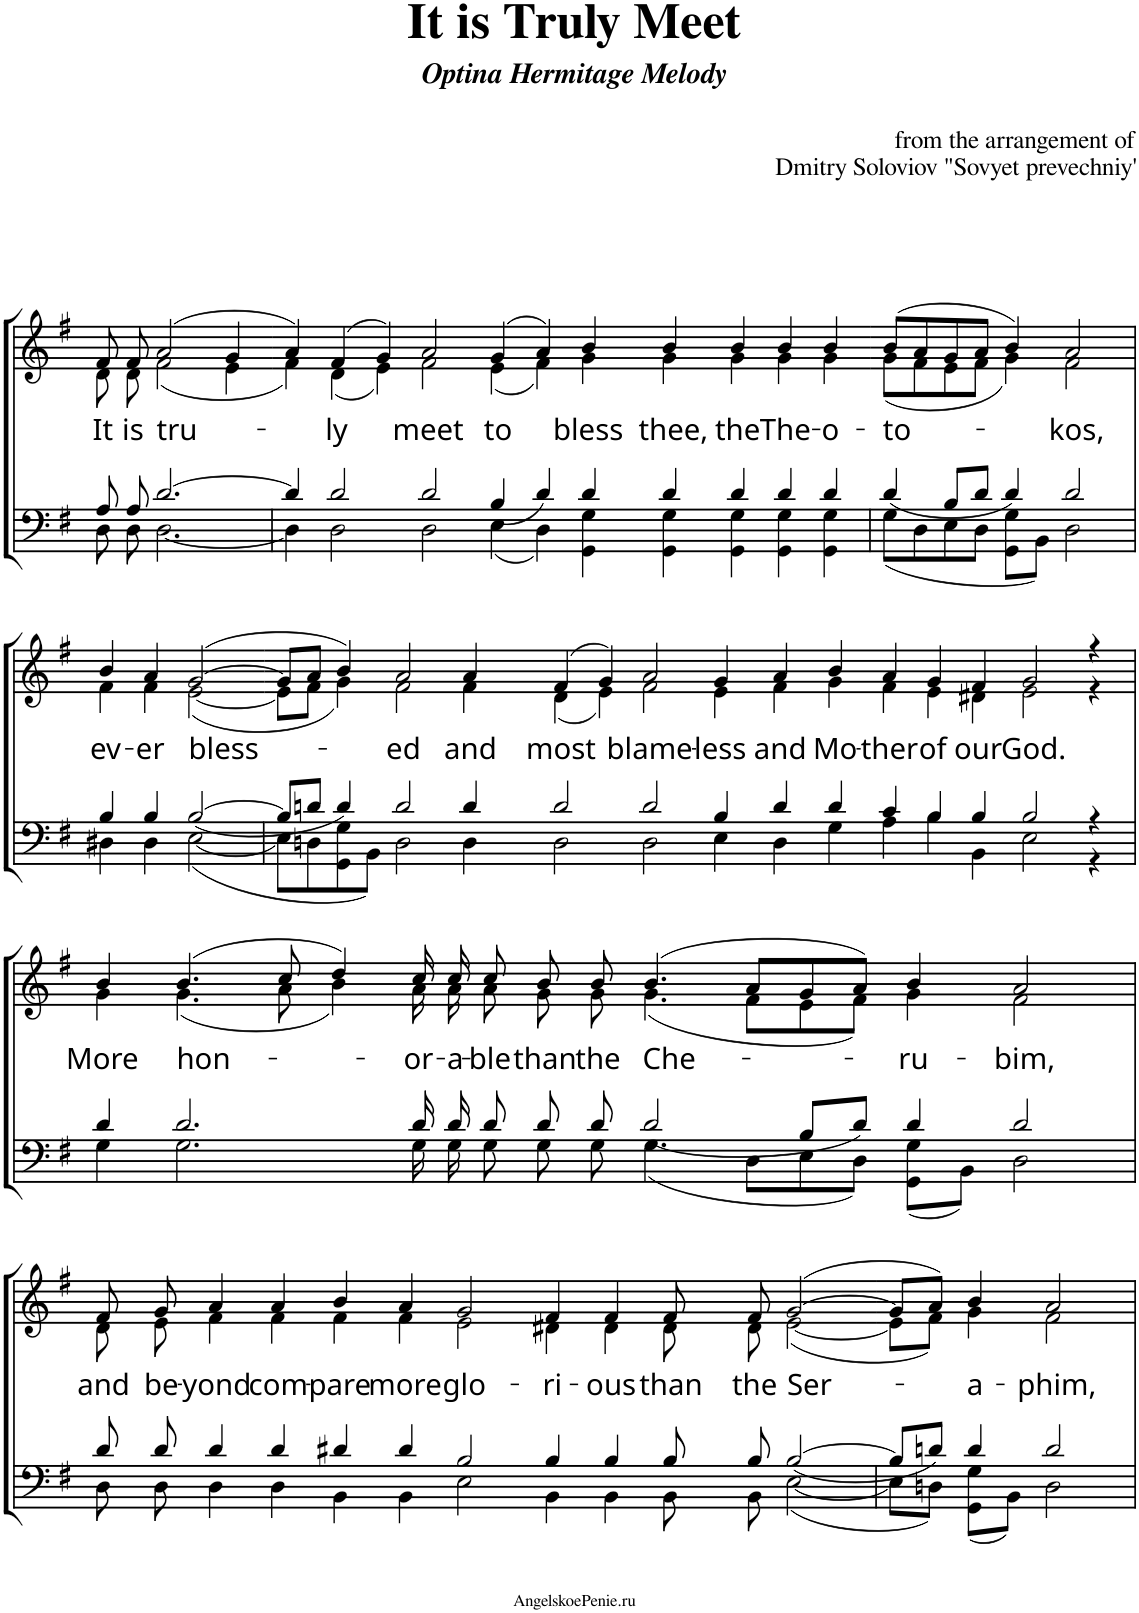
**kern	**kern	**text
*part1	*part1	*part1
*staff2	*staff1	*staff1
*I"Piano	*	*
*I'Pno.	*	*
*clefF4	*clefG2	*
*k[f#]	*k[f#]	*
*M63/4	*M63/4	*
=1	=1	=1
*^	*^	*
*	*^	*	*	*
!	!	!	!	!	!LO:LY:b
000ryy	8A/	8D\	8f#/	8d\	It
!	!	!	!	!	!LO:LY:b
.	8A/	8D\	8f#/	8d\	is
!	!	!	!	!	!LO:LY:b
.	[2.d/	[2.D\	(2a/	(2f#\	tru-
.	.	.	4g/	4e\	.
.	1ryy	1ryy	000ryy	000ryy	.
.	1ryy	1ryy	.	.	.
.	1ryy	1ryy	.	.	.
.	1ryy	1ryy	.	.	.
.	1ryy	1ryy	.	.	.
.	1ryy	1ryy	.	.	.
.	1ryy	1ryy	.	.	.
4%31ryy	1ryy	1ryy	.	.	.
.	1ryy	1ryy	00ryy	00ryy	.
.	1ryy	1ryy	.	.	.
.	1ryy	1ryy	.	.	.
.	4%15ryy	4%15ryy	.	.	.
.	.	.	0ryy	0ryy	.
.	.	.	2.ryy	2.ryy	.
=2-	=2-	=2-	=2-	=2-	=2-
000ryy	4d/]	4D\]	4a/)	4f#\)	.
!	!	!	!	!	!LO:LY:b
.	2d/	2D\	(4f#/	(4d\	-ly
.	.	.	4g/)	4e\)	.
!	!	!	!	!	!LO:LY:b
.	2d/	2D\	2a/	2f#\	meet
!	!	!	!	!	!LO:LY:b
.	4B/	4E\	(4g/	(4e\	to
.	4d/	4D\	4a/)	4f#\)	.
!	!	!	!	!	!LO:LY:b
.	4d/	4GG\ 4G\	4b/	4g\	bless
!	!	!	!	!	!LO:LY:b
.	4d/	4GG\ 4G\	4b/	4g\	thee,
!	!	!	!	!	!LO:LY:b
.	4d/	4GG\ 4G\	4b/	4g\	the
!	!	!	!	!	!LO:LY:b
.	4d/	4GG\ 4G\	4b/	4g\	The-
!	!	!	!	!	!LO:LY:b
.	4d/	4GG\ 4G\	4b/	4g\	-o-
.	1ryy	1ryy	000ryy	000ryy	.
.	1ryy	1ryy	.	.	.
.	1ryy	1ryy	.	.	.
.	1ryy	1ryy	.	.	.
.	1ryy	1ryy	.	.	.
4%31ryy	1ryy	1ryy	.	.	.
.	1ryy	1ryy	.	.	.
.	1ryy	1ryy	.	.	.
.	1ryy	1ryy	00ryy	00ryy	.
.	4%15ryy	4%15ryy	.	.	.
.	.	.	2.ryy	2.ryy	.
=3-	=3-	=3-	=3-	=3-	=3-
!	!	!	!	!	!LO:LY:b
000ryy	4d/	8G\L	(8b/L	(8g\L	-to-
.	.	8D\	8a/	8f#\	.
.	8B/L	8E\	8g/	8e\	.
.	8d/J	8D\J	8a/J	8f#\J	.
.	4d/	8GG\ 8G\L	4b/)	4g\)	.
.	.	8BB\J	.	.	.
!	!	!	!	!	!LO:LY:b
.	2d/	2D\	2a/	2f#\	-kos,
.	1ryy	1ryy	000ryy	000ryy	.
.	1ryy	1ryy	.	.	.
.	1ryy	1ryy	.	.	.
.	1ryy	1ryy	.	.	.
.	1ryy	1ryy	.	.	.
.	1ryy	1ryy	.	.	.
.	1ryy	1ryy	.	.	.
4%31ryy	.	.	.	.	.
.	2%15ryy	2%15ryy	.	.	.
.	.	.	00ryy	00ryy	.
.	.	.	0ryy	0ryy	.
.	.	.	2ryy	2ryy	.
!!LO:LB:g=z	!!
=4	=4	=4	=4	=4	=4
!	!	!	!	!	!LO:LY:b
000ryy	4B/	4D#X\	4b/	4f#\	ev-
!	!	!	!	!	!LO:LY:b
.	4B/	4D#\	4a/	4f#\	-er
!	!	!	!	!	!LO:LY:b
.	[2B/	[2E\	([2g/	([2e\	bless-
.	1ryy	1ryy	000ryy	000ryy	.
.	1ryy	1ryy	.	.	.
.	1ryy	1ryy	.	.	.
.	1ryy	1ryy	.	.	.
.	1ryy	1ryy	.	.	.
.	1ryy	1ryy	.	.	.
.	1ryy	1ryy	.	.	.
4%31ryy	1ryy	1ryy	.	.	.
.	1ryy	1ryy	00ryy	00ryy	.
.	1ryy	1ryy	.	.	.
.	1ryy	1ryy	.	.	.
.	4%15ryy	4%15ryy	.	.	.
.	.	.	0ryy	0ryy	.
.	.	.	2.ryy	2.ryy	.
=5-	=5-	=5-	=5-	=5-	=5-
00ryy	8B/L]	8E\L]	8g/L]	8e\L]	.
.	8dn/J	8Dn\	8a/J	8f#\J	.
.	4d/	8GG\ 8G\	4b/)	4g\)	.
.	.	8BB\J	.	.	.
!	!	!	!	!	!LO:LY:b
.	2d/	2D\	2a/	2f#\	-ed
!	!	!	!	!	!LO:LY:b
.	4d/	4D\	4a/	4f#\	and
!	!	!	!	!	!LO:LY:b
.	2d/	2D\	(4f#/	(4d\	most
.	.	.	4g/)	4e\)	.
!	!	!	!	!	!LO:LY:b
.	2d/	2D\	2a/	2f#\	blame-
!	!	!	!	!	!LO:LY:b
.	4B/	4E\	4g/	4e\	-less
!	!	!	!	!	!LO:LY:b
.	4d/	4D\	4a/	4f#\	and
!	!	!	!	!	!LO:LY:b
.	4d/	4G\	4b/	4g\	Mo-
!	!	!	!	!	!LO:LY:b
.	4c/	4A\	4a/	4f#\	-ther
!	!	!	!	!	!LO:LY:b
.	4B/	4B\	4g/	4e\	of
!	!	!	!	!	!LO:LY:b
.	4B/	4BB\	4f#/	4d#X\	our
!	!	!	!	!	!LO:LY:b
.	2B/	2E\	2g/	2e\	God.
2ryy	.	.	.	.	.
.	4r	4r	4r	4r	.
!!LO:LB:g=z	!!
=6	=6	=6	=6	=6	=6
!	!	!	!	!	!LO:LY:b
000ryy	4d/	4G\	4b/	4g\	More
!	!	!	!	!	!LO:LY:b
.	2.d/	2.G\	(4.b/	(4.g\	hon-
.	.	.	8cc/	8a\	.
.	.	.	4dd/)	4b\)	.
!	!	!	!	!	!LO:LY:b
.	16d/	16G\	16cc/	16a\	-or-
!	!	!	!	!	!LO:LY:b
.	16d/	16G\	16cc/	16a\	-a-
!	!	!	!	!	!LO:LY:b
.	8d/	8G\	8cc/	8a\	-ble
!	!	!	!	!	!LO:LY:b
.	8d/	8G\	8b/	8g\	than
!	!	!	!	!	!LO:LY:b
.	8d/	8G\	8b/	8g\	the
!	!	!	!	!	!LO:LY:b
.	2d/	4.G\	(4.b/	(4.g\	Che-
.	.	8D\L	8a/L	8f#\L	.
.	8B/L	8E\	8g/	8e\	.
.	8d/J	8D\J	8a/J)	8f#\J)	.
!	!	!	!	!	!LO:LY:b
.	4d/	8GG\ 8G\L	4b/	4g\	-ru-
.	.	8BB\J	.	.	.
!	!	!	!	!	!LO:LY:b
.	2d/	2D\	2a/	2f#\	-bim,
.	1ryy	1ryy	000ryy	000ryy	.
.	1ryy	1ryy	.	.	.
.	1ryy	1ryy	.	.	.
.	1ryy	1ryy	.	.	.
.	1ryy	1ryy	.	.	.
4%31ryy	1ryy	1ryy	.	.	.
.	1ryy	1ryy	.	.	.
.	1ryy	1ryy	.	.	.
.	1ryy	1ryy	00ryy	00ryy	.
.	4%15ryy	4%15ryy	.	.	.
.	.	.	2.ryy	2.ryy	.
!!LO:LB:g=z	!!
=7	=7	=7	=7	=7	=7
!	!	!	!	!	!LO:LY:b
000ryy	8d/	8D\	8f#/	8d\	and
!	!	!	!	!	!LO:LY:b
.	8d/	8D\	8g/	8e\	be-
!	!	!	!	!	!LO:LY:b
.	4d/	4D\	4a/	4f#\	-yond
!	!	!	!	!	!LO:LY:b
.	4d/	4D\	4a/	4f#\	com-
!	!	!	!	!	!LO:LY:b
.	4d#X/	4BB\	4b/	4f#\	-pare
!	!	!	!	!	!LO:LY:b
.	4d#/	4BB\	4a/	4f#\	more
!	!	!	!	!	!LO:LY:b
.	2B/	2E\	2g/	2e\	glo-
!	!	!	!	!	!LO:LY:b
.	4B/	4BB\	4f#/	4d#X\	-ri-
!	!	!	!	!	!LO:LY:b
.	4B/	4BB\	4f#/	4d#\	-ous
!	!	!	!	!	!LO:LY:b
.	8B/	8BB\	8f#/	8d#\	than
!	!	!	!	!	!LO:LY:b
.	8B/	8BB\	8f#/	8d#\	the
!	!	!	!	!	!LO:LY:b
.	[2B/	[2E\	([2g/	([2e\	Ser-
.	1ryy	1ryy	000ryy	000ryy	.
.	1ryy	1ryy	.	.	.
.	1ryy	1ryy	.	.	.
.	1ryy	1ryy	.	.	.
.	1ryy	1ryy	.	.	.
4%31ryy	1ryy	1ryy	.	.	.
.	1ryy	1ryy	.	.	.
.	1ryy	1ryy	.	.	.
.	1ryy	1ryy	00ryy	00ryy	.
.	4%15ryy	4%15ryy	.	.	.
.	.	.	2.ryy	2.ryy	.
=8-	=8-	=8-	=8-	=8-	=8-
000ryy	8B/L]	8E\L]	8g/L]	8e\L]	.
.	8dn/J	8Dn\J	8a/J)	8f#\J)	.
!	!	!	!	!	!LO:LY:b
.	4d/	8GG\ 8G\L	4b/	4g\	-a-
.	.	8BB\J	.	.	.
!	!	!	!	!	!LO:LY:b
.	2d/	2D\	2a/	2f#\	-phim,
.	1ryy	1ryy	000ryy	000ryy	.
.	1ryy	1ryy	.	.	.
.	1ryy	1ryy	.	.	.
.	1ryy	1ryy	.	.	.
.	1ryy	1ryy	.	.	.
.	1ryy	1ryy	.	.	.
.	1ryy	1ryy	.	.	.
4%31ryy	1ryy	1ryy	.	.	.
.	1ryy	1ryy	00ryy	00ryy	.
.	1ryy	1ryy	.	.	.
.	1ryy	1ryy	.	.	.
.	4%15ryy	4%15ryy	.	.	.
.	.	.	0ryy	0ryy	.
.	.	.	2.ryy	2.ryy	.
*v	*v	*v	*	*	*
*	*v	*v	*
=	=	=
*-	*-	*-
